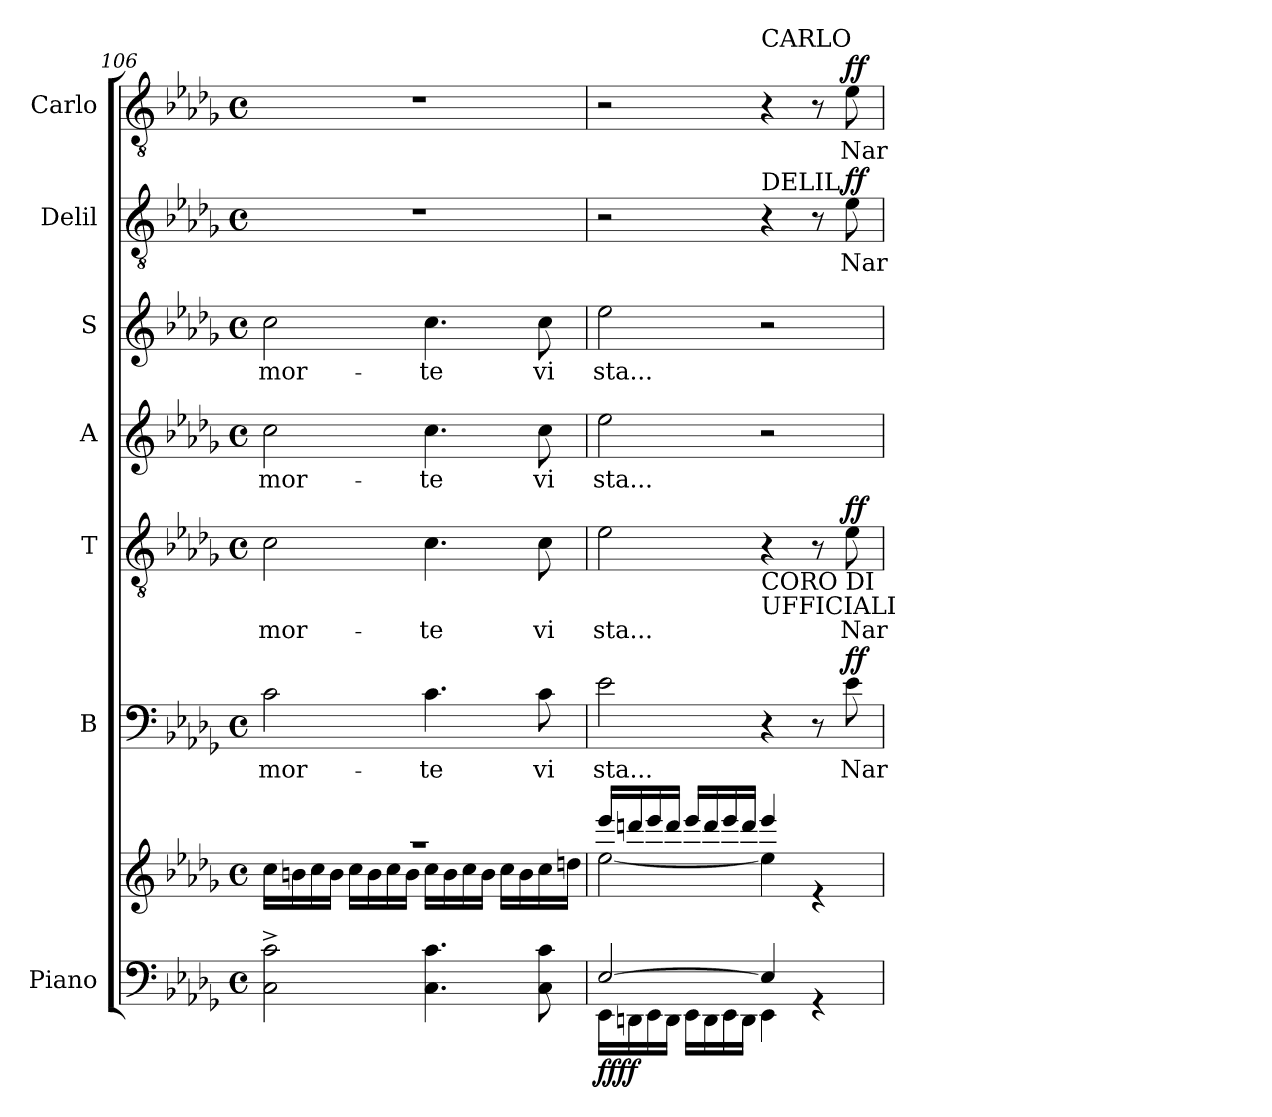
**kern	**kern	**dynam	**kern	**text	**dynam	**kern	**text	**dynam	**kern	**text	**kern	**text	**kern	**text	**dynam	**kern	**text	**dynam
*part7	*part7	*part7	*part6	*part6	*part6	*part5	*part5	*part5	*part4	*part4	*part3	*part3	*part2	*part2	*part2	*part1	*part1	*part1
*staff8	*staff7	*staff7/8	*staff6	*staff6	*staff6	*staff5	*staff5	*staff5	*staff4	*staff4	*staff3	*staff3	*staff2	*staff2	*staff2	*staff1	*staff1	*staff1
*I"Piano	*	*	*I"B	*	*	*I"T	*	*	*I"A	*	*I"S	*	*I"Delil	*	*	*I"Carlo	*	*
*I'Pno	*	*	*I'B	*	*	*I'T	*	*	*I'A	*	*I'S	*	*	*	*	*	*	*
!!LO:PB:g=z
*clefF4	*clefG2	*	*clefF4	*	*	*clefGv2	*	*	*clefG2	*	*clefG2	*	*clefGv2	*	*	*clefGv2	*	*
*k[b-e-a-d-g-]	*k[b-e-a-d-g-]	*	*k[b-e-a-d-g-]	*	*	*k[b-e-a-d-g-]	*	*	*k[b-e-a-d-g-]	*	*k[b-e-a-d-g-]	*	*k[b-e-a-d-g-]	*	*	*k[b-e-a-d-g-]	*	*
*M4/4	*M4/4	*	*M4/4	*	*	*M4/4	*	*	*M4/4	*	*M4/4	*	*M4/4	*	*	*M4/4	*	*
*met(c)	*met(c)	*	*met(c)	*	*	*met(c)	*	*	*met(c)	*	*met(c)	*	*met(c)	*	*	*met(c)	*	*
=106	=106	=106	=106	=106	=106	=106	=106	=106	=106	=106	=106	=106	=106	=106	=106	=106	=106	=106
*	*^	*	*	*	*	*	*	*	*	*	*	*	*	*	*	*	*	*
2C\^ 2c\^	1r	16cc\LL	.	2c\	mor-	.	2c\	mor-	.	2cc\	mor-	2cc\	mor-	1r	.	.	1r	.	.
.	.	16bn\	.	.	.	.	.	.	.	.	.	.	.	.	.	.	.	.	.
.	.	16cc\	.	.	.	.	.	.	.	.	.	.	.	.	.	.	.	.	.
.	.	16b\JJ	.	.	.	.	.	.	.	.	.	.	.	.	.	.	.	.	.
.	.	16cc\LL	.	.	.	.	.	.	.	.	.	.	.	.	.	.	.	.	.
.	.	16b\	.	.	.	.	.	.	.	.	.	.	.	.	.	.	.	.	.
.	.	16cc\	.	.	.	.	.	.	.	.	.	.	.	.	.	.	.	.	.
.	.	16b\JJ	.	.	.	.	.	.	.	.	.	.	.	.	.	.	.	.	.
4.C\ 4.c\	.	16cc\LL	.	4.c\	-te	.	4.c\	-te	.	4.cc\	-te	4.cc\	-te	.	.	.	.	.	.
.	.	16b\	.	.	.	.	.	.	.	.	.	.	.	.	.	.	.	.	.
.	.	16cc\	.	.	.	.	.	.	.	.	.	.	.	.	.	.	.	.	.
.	.	16b\JJ	.	.	.	.	.	.	.	.	.	.	.	.	.	.	.	.	.
.	.	16cc\LL	.	.	.	.	.	.	.	.	.	.	.	.	.	.	.	.	.
.	.	16b\	.	.	.	.	.	.	.	.	.	.	.	.	.	.	.	.	.
8C\ 8c\	.	16cc\	.	8c\	vi	.	8c\	vi	.	8cc\	vi	8cc\	vi	.	.	.	.	.	.
.	.	16ddn\JJ	.	.	.	.	.	.	.	.	.	.	.	.	.	.	.	.	.
=107	=107	=107	=107	=107	=107	=107	=107	=107	=107	=107	=107	=107	=107	=107	=107	=107	=107	=107	=107
*^	*	*	*	*	*	*	*	*	*	*	*	*	*	*	*	*	*	*	*
!	!	!	!	!LO:DY:b=2	!	!	!	!	!	!	!	!	!	!	!	!	!	!	!	!
!	!	!	!	!LO:DY:n=1:b	!	!	!	!	!	!	!	!	!	!	!	!	!	!	!	!
[2E-/	16EE-\LL	16eee-/LL	[2ee-\	ff ff	2e-\	sta...	.	2e-\	sta...	.	2ee-\	sta...	2ee-\	sta...	2r	.	.	2r	.	.
.	16DDn\	16dddn/	.	.	.	.	.	.	.	.	.	.	.	.	.	.	.	.	.	.
.	16EE-\	16eee-/	.	.	.	.	.	.	.	.	.	.	.	.	.	.	.	.	.	.
.	16DD\JJ	16ddd/JJ	.	.	.	.	.	.	.	.	.	.	.	.	.	.	.	.	.	.
.	16EE-\LL	16eee-/LL	.	.	.	.	.	.	.	.	.	.	.	.	.	.	.	.	.	.
.	16DD\	16ddd/	.	.	.	.	.	.	.	.	.	.	.	.	.	.	.	.	.	.
.	16EE-\	16eee-/	.	.	.	.	.	.	.	.	.	.	.	.	.	.	.	.	.	.
.	16DD\JJ	16ddd/JJ	.	.	.	.	.	.	.	.	.	.	.	.	.	.	.	.	.	.
!	!	!	!	!	!	!	!	!	!	!	!	!	!	!	!	!	!	!LO:TX:a:t=CARLO	!	!
!	!	!	!	!	!	!	!	!	!	!	!	!	!	!	!LO:TX:a:t=DELIL	!	!	!	!	!
!	!	!	!	!	!	!	!	!LO:TX:b:t=CORO DI	!	!	!	!	!	!	!	!	!	!	!	!
!	!	!	!	!	!	!	!	!LO:TX:b:t=UFFICIALI	!	!	!	!	!	!	!	!	!	!	!	!
4E-/]	4EE-\	4eee-/	4ee-\]	.	4r	.	.	4r	.	.	2r	.	2r	.	4r	.	.	4r	.	.
4rGG	4ryy	4re	4ryy	.	8r	.	.	8r	.	.	.	.	.	.	8r	.	.	8r	.	.
!	!	!	!	!	!	!	!LO:DY:a	!	!	!LO:DY:a	!	!	!	!	!	!	!LO:DY:a	!	!	!LO:DY:a
.	.	.	.	.	8e-\	Nar-	ff	8e-\	Nar-	ff	.	.	.	.	8e-\	Nar-	ff	8e-\	Nar-	ff
*v	*v	*	*	*	*	*	*	*	*	*	*	*	*	*	*	*	*	*	*	*
*	*v	*v	*	*	*	*	*	*	*	*	*	*	*	*	*	*	*	*	*
=	=	=	=	=	=	=	=	=	=	=	=	=	=	=	=	=	=	=
*-	*-	*-	*-	*-	*-	*-	*-	*-	*-	*-	*-	*-	*-	*-	*-	*-	*-	*-
